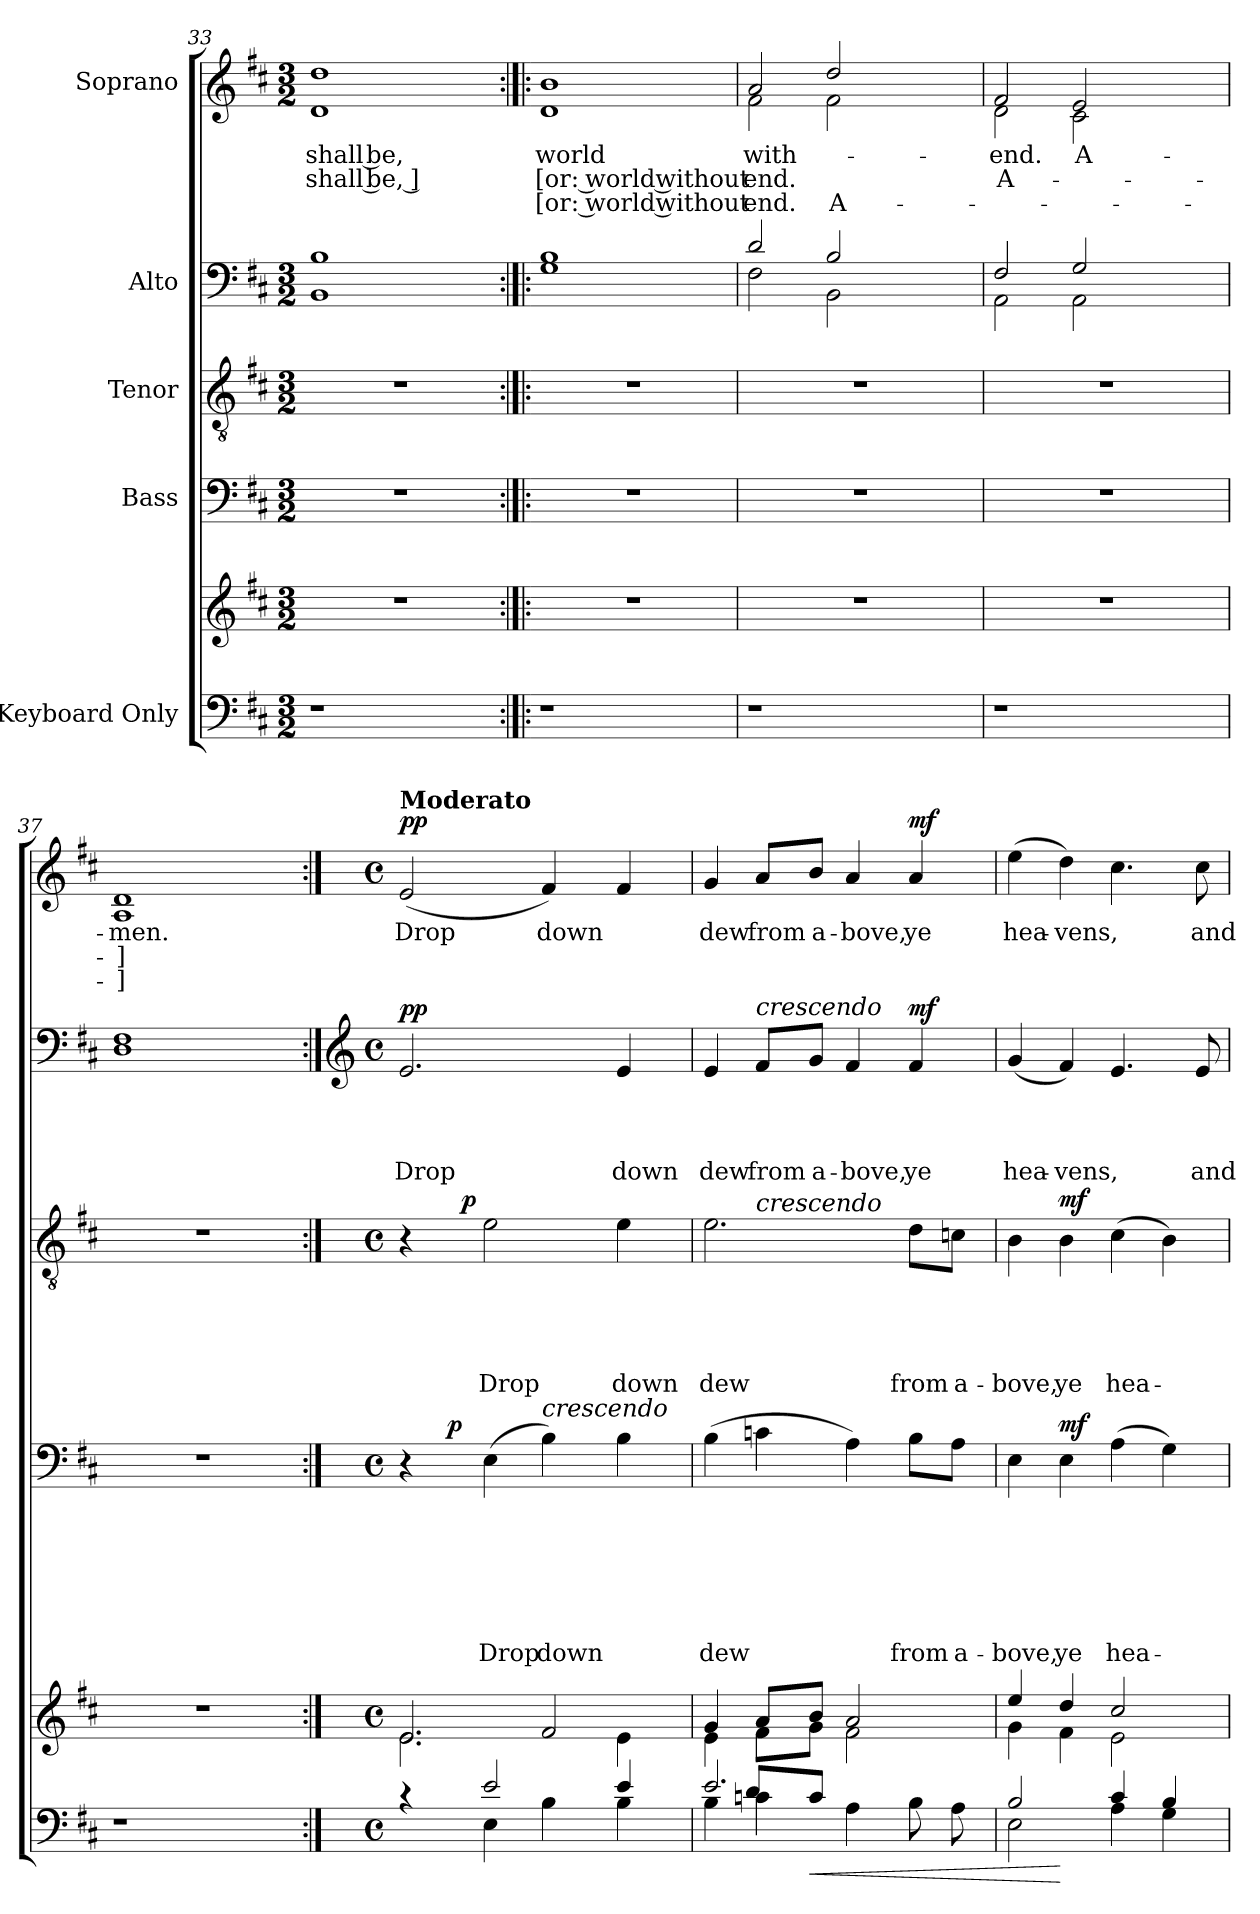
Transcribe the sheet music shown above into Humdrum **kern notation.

**kern	**kern	**dynam	**kern	**text	**text	**text	**text	**text	**text	**text	**dynam	**kern	**text	**text	**text	**text	**text	**dynam	**kern	**text	**text	**text	**text	**dynam	**kern	**text	**text	**text	**dynam
*part5	*part5	*part5	*part4	*part4	*part4	*part4	*part4	*part4	*part4	*part4	*part4	*part3	*part3	*part3	*part3	*part3	*part3	*part3	*part2	*part2	*part2	*part2	*part2	*part2	*part1	*part1	*part1	*part1	*part1
*staff6	*staff5	*staff5/6	*staff4	*staff4	*staff4	*staff4	*staff4	*staff4	*staff4	*staff4	*staff4	*staff3	*staff3	*staff3	*staff3	*staff3	*staff3	*staff3	*staff2	*staff2	*staff2	*staff2	*staff2	*staff2	*staff1	*staff1	*staff1	*staff1	*staff1
*I"Keyboard Only	*	*	*I"Bass	*	*	*	*	*	*	*	*	*I"Tenor	*	*	*	*	*	*	*I"Alto	*	*	*	*	*	*I"Soprano	*	*	*	*
*clefF4	*clefG2	*	*clefF4	*	*	*	*	*	*	*	*	*clefGv2	*	*	*	*	*	*	*clefF4	*	*	*	*	*	*clefG2	*	*	*	*
*k[f#c#]	*k[f#c#]	*	*k[f#c#]	*	*	*	*	*	*	*	*	*k[f#c#]	*	*	*	*	*	*	*k[f#c#]	*	*	*	*	*	*k[f#c#]	*	*	*	*
*D:	*D:	*	*D:	*	*	*	*	*	*	*	*	*D:	*	*	*	*	*	*	*D:	*	*	*	*	*	*D:	*	*	*	*
*M3/2	*M3/2	*	*M3/2	*	*	*	*	*	*	*	*	*M3/2	*	*	*	*	*	*	*M3/2	*	*	*	*	*	*M3/2	*	*	*	*
=33	=33	=33	=33	=33	=33	=33	=33	=33	=33	=33	=33	=33	=33	=33	=33	=33	=33	=33	=33	=33	=33	=33	=33	=33	=33	=33	=33	=33	=33
!	!	!	!	!	!	!	!	!	!	!	!	!	!	!	!	!	!	!	!	!	!	!	!	!	!	!LO:LY:b	!LO:LY:b	!	!
1r	1.r	.	1.r	.	.	.	.	.	.	.	.	1.r	.	.	.	.	.	.	1BB 1B	.	.	.	.	.	1d 1dd	shall be,	shall be, ]	.	.
2ryy	.	.	.	.	.	.	.	.	.	.	.	.	.	.	.	.	.	.	2ryy	.	.	.	.	.	2ryy	.	.	.	.
!!LO:LB:g=z
=34:|!|:	=34:|!|:	=34:|!|:	=34:|!|:	=34:|!|:	=34:|!|:	=34:|!|:	=34:|!|:	=34:|!|:	=34:|!|:	=34:|!|:	=34:|!|:	=34:|!|:	=34:|!|:	=34:|!|:	=34:|!|:	=34:|!|:	=34:|!|:	=34:|!|:	=34:|!|:	=34:|!|:	=34:|!|:	=34:|!|:	=34:|!|:	=34:|!|:	=34:|!|:	=34:|!|:	=34:|!|:	=34:|!|:	=34:|!|:
!	!	!	!	!	!	!	!	!	!	!	!	!	!	!	!	!	!	!	!	!	!	!	!	!	!	!LO:LY:b	!LO:LY:b	!LO:LY:b	!
1r	1.r	.	1.r	.	.	.	.	.	.	.	.	1.r	.	.	.	.	.	.	1G 1B	.	.	.	.	.	1d 1b	world	[or: world without	[or: world without	.
2ryy	.	.	.	.	.	.	.	.	.	.	.	.	.	.	.	.	.	.	2ryy	.	.	.	.	.	2ryy	.	.	.	.
=35	=35	=35	=35	=35	=35	=35	=35	=35	=35	=35	=35	=35	=35	=35	=35	=35	=35	=35	=35	=35	=35	=35	=35	=35	=35	=35	=35	=35	=35
*	*	*	*	*	*	*	*	*	*	*	*	*	*	*	*	*	*	*	*^	*	*	*	*	*	*^	*	*	*	*
!	!	!	!	!	!	!	!	!	!	!	!	!	!	!	!	!	!	!	!	!	!	!	!	!	!	!	!	!LO:LY:b	!LO:LY:b	!LO:LY:b	!
1r	1.r	.	1.r	.	.	.	.	.	.	.	.	1.r	.	.	.	.	.	.	2F#\	2d/	.	.	.	.	.	2f#\	2a/	with-	end.	end.	.
!	!	!	!	!	!	!	!	!	!	!	!	!	!	!	!	!	!	!	!	!	!	!	!	!	!	!	!	!	!	!LO:LY:b	!
.	.	.	.	.	.	.	.	.	.	.	.	.	.	.	.	.	.	.	2BB\	2B/	.	.	.	.	.	2f#\	2dd/	.	.	A-	.
2ryy	.	.	.	.	.	.	.	.	.	.	.	.	.	.	.	.	.	.	2ryy	2ryy	.	.	.	.	.	2ryy	2ryy	.	.	.	.
=36	=36	=36	=36	=36	=36	=36	=36	=36	=36	=36	=36	=36	=36	=36	=36	=36	=36	=36	=36	=36	=36	=36	=36	=36	=36	=36	=36	=36	=36	=36	=36
!	!	!	!	!	!	!	!	!	!	!	!	!	!	!	!	!	!	!	!	!	!	!	!	!	!	!	!	!LO:LY:b	!LO:LY:b	!	!
1r	1.r	.	1.r	.	.	.	.	.	.	.	.	1.r	.	.	.	.	.	.	2AA\	2F#/	.	.	.	.	.	2d\	2f#/	end.	A-	.	.
!	!	!	!	!	!	!	!	!	!	!	!	!	!	!	!	!	!	!	!	!	!	!	!	!	!	!	!	!LO:LY:b	!	!	!
.	.	.	.	.	.	.	.	.	.	.	.	.	.	.	.	.	.	.	2AA\	2G/	.	.	.	.	.	2c#\	2e/	A-	.	.	.
2ryy	.	.	.	.	.	.	.	.	.	.	.	.	.	.	.	.	.	.	2ryy	2ryy	.	.	.	.	.	2ryy	2ryy	.	.	.	.
=37	=37	=37	=37	=37	=37	=37	=37	=37	=37	=37	=37	=37	=37	=37	=37	=37	=37	=37	=37	=37	=37	=37	=37	=37	=37	=37	=37	=37	=37	=37	=37
!	!	!	!	!	!	!	!	!	!	!	!	!	!	!	!	!	!	!	!	!	!	!	!	!	!	!	!	!LO:LY:b	!LO:LY:b	!LO:LY:b	!
*	*	*	*	*	*	*	*	*	*	*	*	*	*	*	*	*	*	*	*v	*v	*	*	*	*	*	*	*	*	*	*	*
*	*	*	*	*	*	*	*	*	*	*	*	*	*	*	*	*	*	*	*	*	*	*	*	*	*v	*v	*	*	*	*
1r	1.r	.	1.r	.	.	.	.	.	.	.	.	1.r	.	.	.	.	.	.	1D 1F#	.	.	.	.	.	1A 1d	-men.	]	]	.
2ryy	.	.	.	.	.	.	.	.	.	.	.	.	.	.	.	.	.	.	2ryy	.	.	.	.	.	2ryy	.	.	.	.
!!LO:PB:g=z
=38:|!	=38:|!	=38:|!	=38:|!	=38:|!	=38:|!	=38:|!	=38:|!	=38:|!	=38:|!	=38:|!	=38:|!	=38:|!	=38:|!	=38:|!	=38:|!	=38:|!	=38:|!	=38:|!	=38:|!	=38:|!	=38:|!	=38:|!	=38:|!	=38:|!	=38:|!	=38:|!	=38:|!	=38:|!	=38:|!
*	*	*	*	*	*	*	*	*	*	*	*	*	*	*	*	*	*	*	*clefG2	*	*	*	*	*	*	*	*	*	*
*M4/4	*M4/4	*	*M4/4	*	*	*	*	*	*	*	*	*M4/4	*	*	*	*	*	*	*M4/4	*	*	*	*	*	*M4/4	*	*	*	*
*met(c)	*met(c)	*	*met(c)	*	*	*	*	*	*	*	*	*met(c)	*	*	*	*	*	*	*met(c)	*	*	*	*	*	*met(c)	*	*	*	*
*	*	*	*	*	*	*	*	*	*	*	*	*	*	*	*	*	*	*	*	*	*	*	*	*	*MM72	*	*	*	*
*^	*^	*	*	*	*	*	*	*	*	*	*	*	*	*	*	*	*	*	*	*	*	*	*	*	*	*	*	*	*
*	*	*	*^	*	*	*	*	*	*	*	*	*	*	*	*	*	*	*	*	*	*	*	*	*	*	*	*	*	*	*	*
!	!	!	!	!	!	!	!	!	!	!	!	!	!	!	!	!	!	!	!	!	!	!	!	!	!	!	!	!LO:TX:a:B:t=Moderato	!	!	!	!
!	!	!	!	!	!	!	!	!	!	!	!	!	!	!	!	!	!	!	!	!	!	!	!	!	!	!LO:LY:b	!LO:DY:a	!	!LO:LY:b	!	!	!LO:DY:a
*	*	*	*	*	*	*^	*	*	*	*	*	*	*	*	*^	*	*	*	*	*	*	*	*	*	*	*	*	*	*	*	*	*
4rc	4ryy	2.e\	2.e/	2ryy	.	4r	8ryy	.	.	.	.	.	.	.	.	4r	8.ryy	.	.	.	.	.	.	2.e/	.	.	.	Drop	pp	(2e/	Drop	.	.	pp
.	.	.	.	.	.	.	32ryy	.	.	.	.	.	.	.	.	.	.	.	.	.	.	.	.	.	.	.	.	.	.	.	.	.	.	.
!	!	!	!	!	!	!	!	!	!	!	!	!	!	!	!LO:DY:a	!	!	!	!	!	!	!	!	!	!	!	!	!	!	!	!	!	!	!
.	.	.	.	.	.	.	2ryy	.	.	.	.	.	.	.	p	.	.	.	.	.	.	.	.	.	.	.	.	.	.	.	.	.	.	.
!	!	!	!	!	!	!	!	!	!	!	!	!	!	!	!	!	!	!	!	!	!	!	!LO:DY:a	!	!	!	!	!	!	!	!	!	!	!
.	.	.	.	.	.	.	.	.	.	.	.	.	.	.	.	.	2ryy	.	.	.	.	.	p	.	.	.	.	.	.	.	.	.	.	.
!	!	!	!	!	!	!	!	!	!	!	!	!	!	!LO:LY:b	!	!	!	!	!	!	!	!LO:LY:b	!	!	!	!	!	!	!	!	!	!	!	!
2e/	4E\	.	.	.	.	(>4E\	.	.	.	.	.	.	.	Drop	.	2e\	.	.	.	.	.	Drop	.	.	.	.	.	.	.	.	.	.	.	.
!	!	!	!	!	!	!LO:TX:a:i:t=crescendo	!	!	!	!	!	!	!	!	!	!	!	!	!	!	!	!	!	!	!	!	!	!	!	!	!	!	!	!
!	!	!	!	!	!	!	!	!	!	!	!	!	!	!LO:LY:b	!	!	!	!	!	!	!	!	!	!	!	!	!	!	!	!	!LO:LY:b	!	!	!
.	4B\	.	.	2f#/	.	4B\)	.	.	.	.	.	.	.	down	.	.	.	.	.	.	.	.	.	.	.	.	.	.	.	4f#/)	down	.	.	.
.	.	.	.	.	.	.	4ryy	.	.	.	.	.	.	.	.	.	.	.	.	.	.	.	.	.	.	.	.	.	.	.	.	.	.	.
.	.	.	.	.	.	.	.	.	.	.	.	.	.	.	.	.	4ryy	.	.	.	.	.	.	.	.	.	.	.	.	.	.	.	.	.
!	!	!	!	!	!	!	!	!	!	!	!	!	!	!	!	!	!	!	!	!	!	!LO:LY:b	!	!	!	!	!	!LO:LY:b	!	!	!	!	!	!
4e/	4B\	4e\	4ryy	.	.	4B\	.	.	.	.	.	.	.	.	.	4e\	.	.	.	.	.	down	.	4e/	.	.	.	down	.	4f#/	.	.	.	.
.	.	.	.	.	.	.	16.ryy	.	.	.	.	.	.	.	.	.	.	.	.	.	.	.	.	.	.	.	.	.	.	.	.	.	.	.
.	.	.	.	.	.	.	.	.	.	.	.	.	.	.	.	.	16ryy	.	.	.	.	.	.	.	.	.	.	.	.	.	.	.	.	.
=39	=39	=39	=39	=39	=39	=39	=39	=39	=39	=39	=39	=39	=39	=39	=39	=39	=39	=39	=39	=39	=39	=39	=39	=39	=39	=39	=39	=39	=39	=39	=39	=39	=39	=39
*^	*^	*	*	*	*	*	*	*	*	*	*	*	*	*	*	*	*	*	*	*	*	*	*	*	*	*	*	*	*	*	*	*	*	*
!	!	!	!	!	!	!	!	!	!	!	!	!	!	!	!	!LO:LY:b	!	!	!	!	!	!	!	!LO:LY:b	!	!	!	!	!	!LO:LY:b	!	!	!LO:LY:b	!	!	!
*	*	*	*	*	*v	*v	*	*	*	*	*	*	*	*	*	*	*	*	*	*	*	*	*	*	*	*	*	*	*	*	*	*	*	*	*	*
*	*	*	*	*	*	*	*v	*v	*	*	*	*	*	*	*	*	*	*	*	*	*	*	*	*	*	*	*	*	*	*	*	*	*	*	*
2.e/	4B\	2..ryy	4ryy	4e\	4g/	.	(>4B\	.	.	.	.	.	.	dew	.	2.e\	4ryy	.	.	.	.	dew	.	4e/	.	.	.	dew	.	4g/	dew	.	.	.
!	!	!	!	!	!	!	!	!	!	!	!	!	!	!	!	!	!	!	!	!	!	!	!	!LO:TX:a:i:t=crescendo	!	!	!	!	!	!	!	!	!	!
!	!	!	!	!	!	!	!	!	!	!	!	!	!	!	!	!	!LO:TX:a:i:t=crescendo	!	!	!	!	!	!	!	!	!	!	!	!	!	!	!	!	!
!	!	!	!	!	!	!	!	!	!	!	!	!	!	!	!	!	!	!	!	!	!	!	!	!	!	!	!	!LO:LY:b	!	!	!LO:LY:b	!	!	!
.	4cn\	.	8d/L	8a/L	8f#\L	.	4cn\	.	.	.	.	.	.	.	.	.	2.ryy	.	.	.	.	.	.	8f#/L	.	.	.	from	.	8a/L	from	.	.	.
!	!	!	!	!	!	!LO:HP:b=2	!	!	!	!	!	!	!	!	!	!	!	!	!	!	!	!	!	!	!	!	!	!LO:LY:b	!	!	!LO:LY:b	!	!	!
.	.	.	8c/J	8b/J	8g\J	<	.	.	.	.	.	.	.	.	.	.	.	.	.	.	.	.	.	8g/J	.	.	.	a-	.	8b/J	a-	.	.	.
!	!	!	!	!	!	!	!	!	!	!	!	!	!	!	!	!	!	!	!	!	!	!	!	!	!	!	!	!LO:LY:b	!	!	!LO:LY:b	!	!	!
.	4A\	.	2ryy	2a/	2f#\	.	4A\)	.	.	.	.	.	.	.	.	.	.	.	.	.	.	.	.	4f#/	.	.	.	-bove,	.	4a/	-bove,	.	.	.
!	!	!	!	!	!	!	!	!	!	!	!	!	!	!LO:LY:b	!	!	!	!	!	!	!	!LO:LY:b	!	!	!	!	!	!LO:LY:b	!LO:DY:a	!	!LO:LY:b	!	!	!LO:DY:a
8B\	32ryy	.	.	.	.	.	8B\L	.	.	.	.	.	.	from	.	8d\L	.	.	.	.	.	from	.	4f#/	.	.	.	ye	mf	4a/	ye	.	.	mf
.	8..ryy	.	.	.	.	.	.	.	.	.	.	.	.	.	.	.	.	.	.	.	.	.	.	.	.	.	.	.	.	.	.	.	.	.
!	!	!	!	!	!	!	!	!	!	!	!	!	!	!LO:LY:b	!	!	!	!	!	!	!	!LO:LY:b	!	!	!	!	!	!	!	!	!	!	!	!
16ryy	.	8A\	.	.	.	.	8A\J	.	.	.	.	.	.	a-	.	8cn\J	.	.	.	.	.	a-	.	.	.	.	.	.	.	.	.	.	.	.
16ryy	.	.	.	.	.	.	.	.	.	.	.	.	.	.	.	.	.	.	.	.	.	.	.	.	.	.	.	.	.	.	.	.	.	.
*	*v	*v	*v	*	*	*	*	*	*	*	*	*	*	*	*	*	*	*	*	*	*	*	*	*	*	*	*	*	*	*	*	*	*	*
=40	=40	=40	=40	=40	=40	=40	=40	=40	=40	=40	=40	=40	=40	=40	=40	=40	=40	=40	=40	=40	=40	=40	=40	=40	=40	=40	=40	=40	=40	=40	=40	=40
!	!	!	!	!	!	!	!	!	!	!	!	!LO:LY:b	!	!	!	!	!	!	!	!LO:LY:b	!	!	!	!	!	!LO:LY:b	!	!	!LO:LY:b	!	!	!
*	*	*	*	*	*	*	*	*	*	*	*	*	*	*v	*v	*	*	*	*	*	*	*	*	*	*	*	*	*	*	*	*	*
2E\	2B/	4g\	4ee/	.	4E\	.	.	.	.	.	.	-bove,	.	4B\	.	.	.	.	-bove,	.	(4g/	.	.	.	hea-	.	(>4ee\	hea-	.	.	.
!	!	!	!	!	!	!	!	!	!	!	!	!LO:LY:b	!LO:DY:a	!	!	!	!	!	!LO:LY:b	!LO:DY:a	!	!	!	!	!LO:LY:b	!	!	!LO:LY:b	!	!	!
.	.	4f#\	4dd/	[	4E\	.	.	.	.	.	.	ye	mf	4B\	.	.	.	.	ye	mf	4f#/)	.	.	.	-vens,	.	4dd\)	-vens,	.	.	.
!	!	!	!	!	!	!	!	!	!	!	!	!LO:LY:b	!	!	!	!	!	!	!LO:LY:b	!	!	!	!	!	!	!	!	!	!	!	!
4A\	4c#/	2e\	2cc#/	.	(>4A\	.	.	.	.	.	.	hea-	.	(>4c#\	.	.	.	.	hea-	.	4.e/	.	.	.	.	.	4.cc#\	.	.	.	.
4G\	4B/	.	.	.	4G\)	.	.	.	.	.	.	.	.	4B\)	.	.	.	.	.	.	.	.	.	.	.	.	.	.	.	.	.
!	!	!	!	!	!	!	!	!	!	!	!	!	!	!	!	!	!	!	!	!	!	!	!	!	!LO:LY:b	!	!	!LO:LY:b	!	!	!
.	.	.	.	.	.	.	.	.	.	.	.	.	.	.	.	.	.	.	.	.	8e/	.	.	.	and	.	8cc#\	and	.	.	.
*v	*v	*	*	*	*	*	*	*	*	*	*	*	*	*	*	*	*	*	*	*	*	*	*	*	*	*	*	*	*	*	*
*	*v	*v	*	*	*	*	*	*	*	*	*	*	*	*	*	*	*	*	*	*	*	*	*	*	*	*	*	*	*	*
=	=	=	=	=	=	=	=	=	=	=	=	=	=	=	=	=	=	=	=	=	=	=	=	=	=	=	=	=	=
*-	*-	*-	*-	*-	*-	*-	*-	*-	*-	*-	*-	*-	*-	*-	*-	*-	*-	*-	*-	*-	*-	*-	*-	*-	*-	*-	*-	*-	*-
